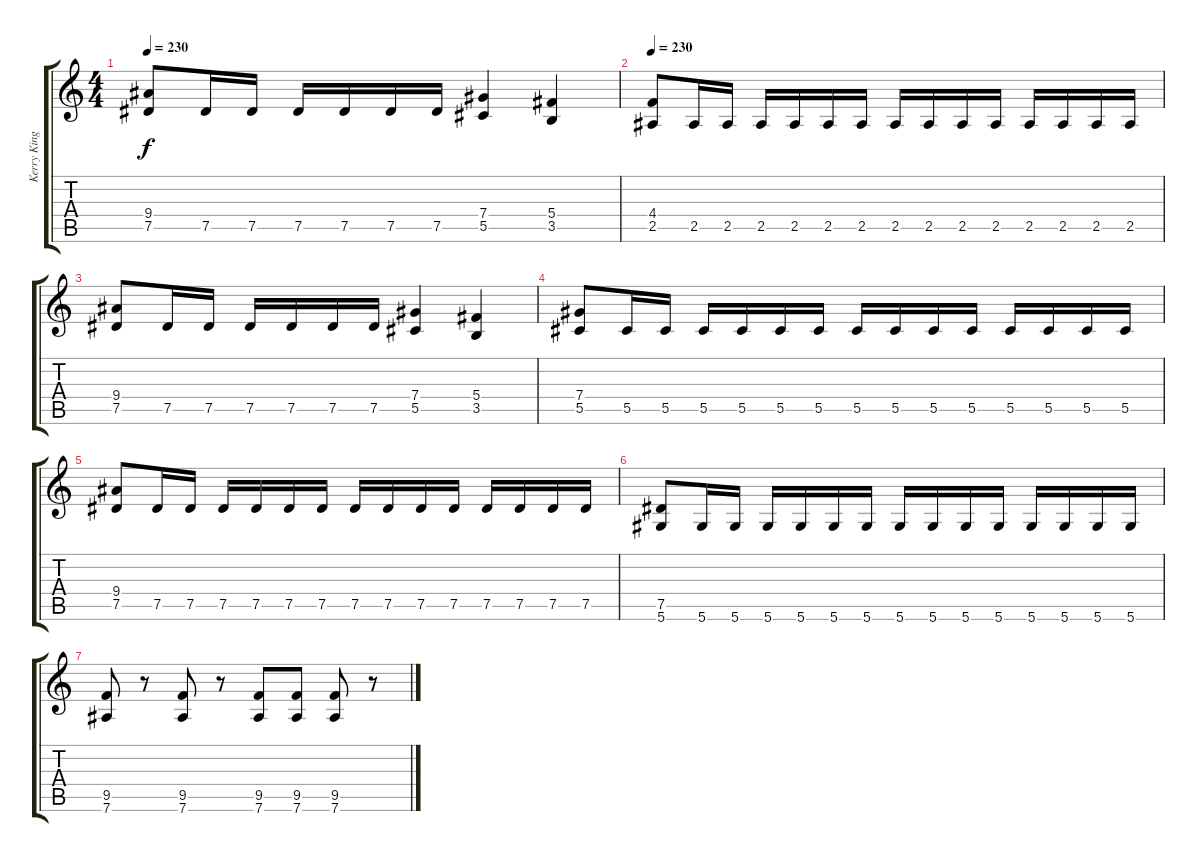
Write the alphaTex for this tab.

\track ("Kerry King" "Kerry King") {instrument distortionguitar}
\staff {score tabs}
\tuning (Eb4 Bb3 Gb3 Db3 Ab2 Eb2) {hide}
\ts (4 4)
\tempo 230
\clef g2
\ks c
(9.4 7.5).8{dy f} 7.5.16 7.5.16 7.5.16 7.5.16 7.5.16 7.5.16 (7.4 5.5).4 (5.4 3.5).4 |
\tempo 230
(4.4 2.5).8 2.5.16 2.5.16 2.5.16 2.5.16 2.5.16 2.5.16 2.5.16 2.5.16 2.5.16 2.5.16 2.5.16 2.5.16 2.5.16 2.5.16 |
(9.4 7.5).8 7.5.16 7.5.16 7.5.16 7.5.16 7.5.16 7.5.16 (7.4 5.5).4 (5.4 3.5).4 |
(7.4 5.5).8 5.5.16 5.5.16 5.5.16 5.5.16 5.5.16 5.5.16 5.5.16 5.5.16 5.5.16 5.5.16 5.5.16 5.5.16 5.5.16 5.5.16 |
(9.4 7.5).8 7.5.16 7.5.16 7.5.16 7.5.16 7.5.16 7.5.16 7.5.16 7.5.16 7.5.16 7.5.16 7.5.16 7.5.16 7.5.16 7.5.16 |
(7.5 5.6).8 5.6.16 5.6.16 5.6.16 5.6.16 5.6.16 5.6.16 5.6.16 5.6.16 5.6.16 5.6.16 5.6.16 5.6.16 5.6.16 5.6.16 |
(9.5 7.6).8 r.8 (9.5 7.6).8 r.8 (9.5 7.6).8 (9.5 7.6).8 (9.5 7.6).8 r.8
